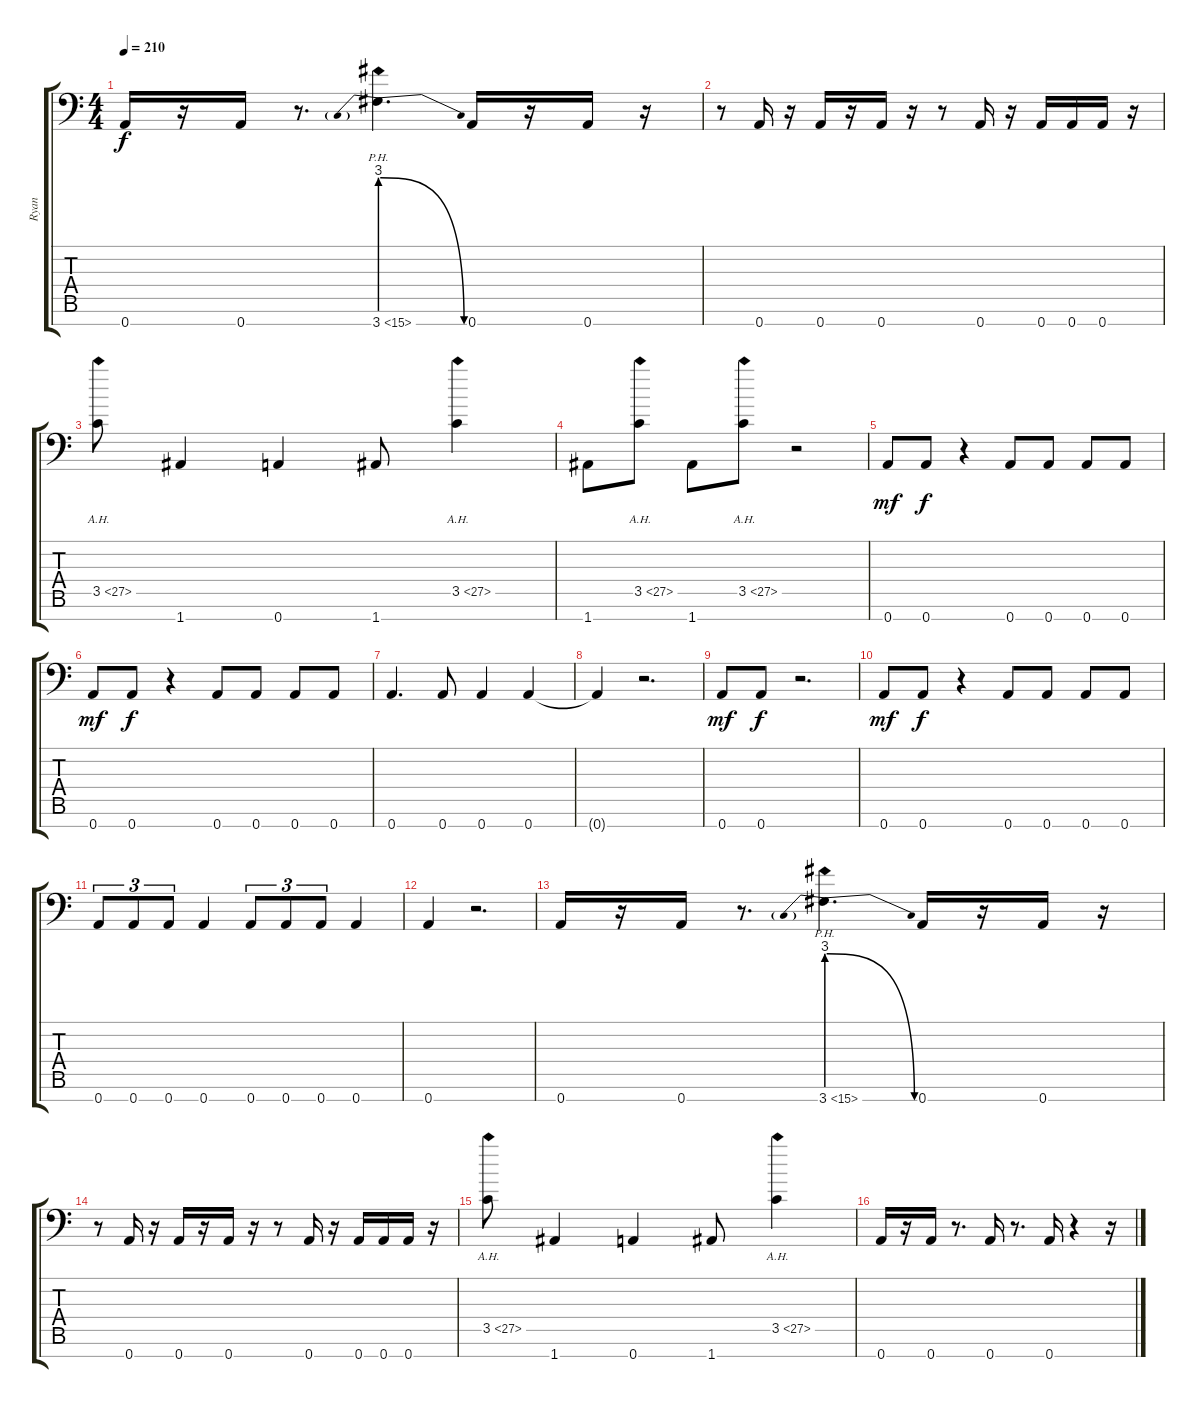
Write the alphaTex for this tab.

\track ("Ryan" "Ryan") {instrument acousticguitarsteel}
\staff {score tabs}
\tuning (E4 B3 Gb3 D3 A2 E2 A1) {hide}
\ts (4 4)
\tempo 210
\clef f4
\ks c
0.7.16{dy f} r.16 0.7.16 r.8{d} 3.7{be (prebendrelease 0 12 60 0) ph 12}.4{d} 0.7.16 r.16 0.7.16 r.16 |
r.8 0.7.16 r.16 0.7.16 r.16 0.7.16 r.16 r.8 0.7.16 r.16 0.7.16 0.7.16 0.7.16 r.16 |
3.5{ah 24}.8 1.7.4 0.7.4 1.7.8 3.5{ah 24}.4 |
1.7.8 3.5{ah 24}.8 1.7.8 3.5{ah 24}.8 r.2 |
0.7.8{dy mf} 0.7.8{dy f} r.4 0.7.8 0.7.8 0.7.8 0.7.8 |
0.7.8{dy mf} 0.7.8{dy f} r.4 0.7.8 0.7.8 0.7.8 0.7.8 |
0.7.4{d} 0.7.8 0.7.4 0.7.4 |
0.7{t}.4 r.2{d} |
0.7.8{dy mf} 0.7.8{dy f} r.2{d} |
0.7.8{dy mf} 0.7.8{dy f} r.4 0.7.8 0.7.8 0.7.8 0.7.8 |
0.7.8{tu (3 2)} 0.7.8{tu (3 2)} 0.7.8{tu (3 2)} 0.7.4 0.7.8{tu (3 2)} 0.7.8{tu (3 2)} 0.7.8{tu (3 2)} 0.7.4 |
0.7.4 r.2{d} |
0.7.16 r.16 0.7.16 r.8{d} 3.7{be (prebendrelease 0 12 60 0) ph 12}.4{d} 0.7.16 r.16 0.7.16 r.16 |
r.8 0.7.16 r.16 0.7.16 r.16 0.7.16 r.16 r.8 0.7.16 r.16 0.7.16 0.7.16 0.7.16 r.16 |
3.5{ah 24}.8 1.7.4 0.7.4 1.7.8 3.5{ah 24}.4 |
0.7.16 r.16 0.7.16 r.8{d} 0.7.16 r.8{d} 0.7.16 r.4 r.16
